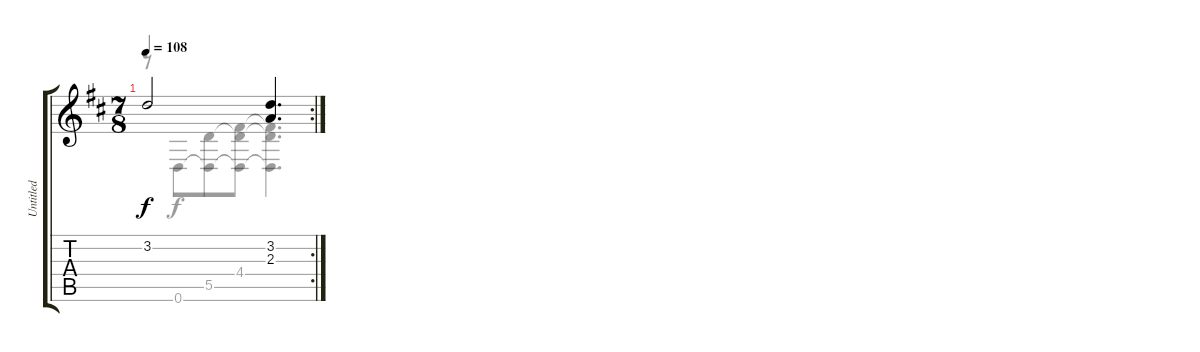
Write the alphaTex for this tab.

\track ("Untitled" "Untitled") {instrument acousticguitarnylon}
\staff {score tabs}
\tuning (E4 B3 G3 D3 A2 D2) {hide}
\voice
\rc 2
\ts (7 8)
\tempo 108
\clef g2
\ks d
3.2.2{dy f} (3.2 2.3).4{d}
\voice
\clef g2
\ottava regular
\simile none
\ks d
r.8{dy f} 0.6.8 (5.5 0.6{t}).8 (4.4 5.5{t} 0.6{t}).8 (4.4{t} 5.5{t} 0.6{t}).4{d}
